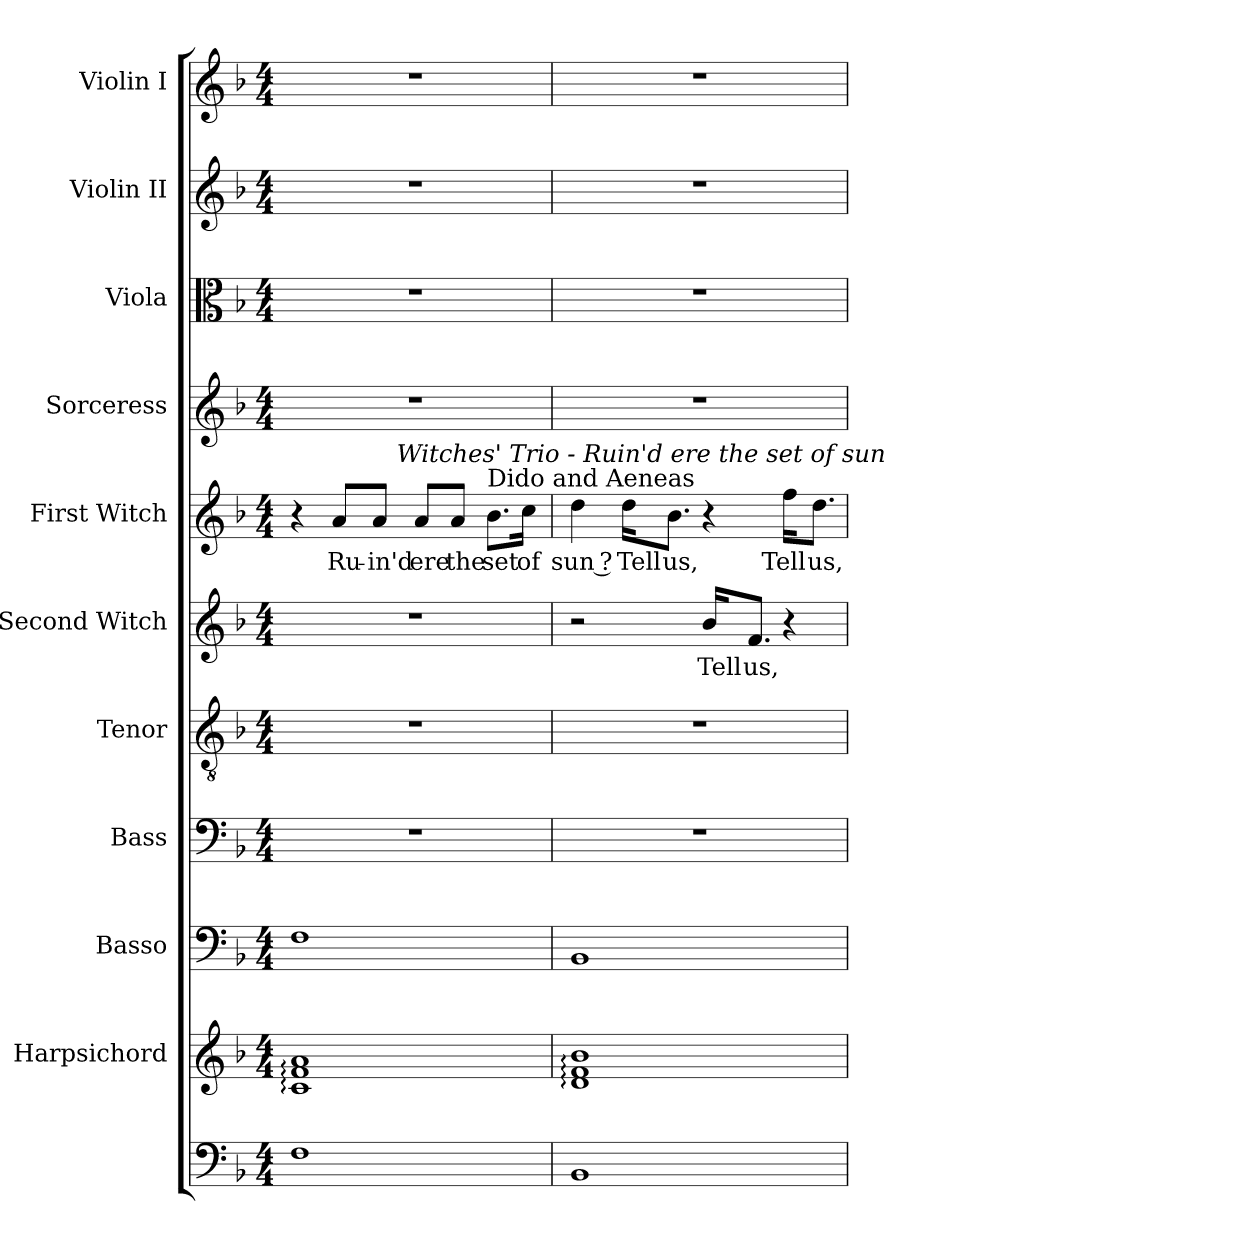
**kern	**kern	**kern	**kern	**kern	**kern	**text	**kern	**text	**kern	**kern	**kern	**kern
*part11	*part10	*part9	*part8	*part7	*part6	*part6	*part5	*part5	*part4	*part3	*part2	*part1
*staff11	*staff10	*staff9	*staff8	*staff7	*staff6	*staff6	*staff5	*staff5	*staff4	*staff3	*staff2	*staff1
*	*I"Harpsichord	*I"Basso	*I"Bass	*I"Tenor	*I"Second Witch	*	*I"First Witch	*	*I"Sorceress	*I"Viola	*I"Violin II	*I"Violin I
*	*I'Harps.	*I'Basso	*I'B.	*I'T.	*I'Witch-2	*	*I'Witch-1	*	*I'Sorcer.	*I'Vla.	*I'Vln. II	*I'Vln. I
!!LO:PB:g=z
*clefF4	*clefG2	*clefF4	*clefF4	*clefGv2	*clefG2	*	*clefG2	*	*clefG2	*clefC3	*clefG2	*clefG2
*	*	*	*	*ITrd7c12	*	*	*	*	*	*	*	*
*k[b-]	*k[b-]	*k[b-]	*k[b-]	*k[b-]	*k[b-]	*	*k[b-]	*	*k[b-]	*k[b-]	*k[b-]	*k[b-]
*d:	*d:	*d:	*d:	*d:	*d:	*	*d:	*	*d:	*d:	*d:	*d:
*M4/4	*M4/4	*M4/4	*M4/4	*M4/4	*M4/4	*	*M4/4	*	*M4/4	*M4/4	*M4/4	*M4/4
*MM130	*MM130	*MM130	*MM130	*MM130	*MM130	*	*MM130	*	*MM130	*MM130	*MM130	*MM130
=1	=1	=1	=1	=1	=1	=1	=1	=1	=1	=1	=1	=1
!	!	!	!	!	!	!	!LO:TX:a:B:t=Editor&colon; John Henry Fowler	!	!	!	!	!
!	!	!	!	!	!	!	!LO:TX:a:Bi:t=( Revision&colon;  5-21-2006 )	!	!	!	!	!
!	!	!	!	!	!	!	!LO:TX:a:Bi:t=Allegro	!	!	!	!	!
*	*	*	*	*	*	*	*^	*	*	*	*	*
1Fi	1ci: 1fi: 1ai:	1Fi	1r	1r	1r	.	4r	4ryy	.	1r	1r	1r	1r
!	!	!	!	!	!	!	!	!	!LO:LY:b:color=#000000	!	!	!	!
.	.	.	.	.	.	.	8ai/L	8ryy	Ru-	.	.	.	.
!	!	!	!	!	!	!	!	!	!LO:LY:b:color=#000000	!	!	!	!
.	.	.	.	.	.	.	8ai/J	16ryy	-in'd	.	.	.	.
.	.	.	.	.	.	.	.	256ryy	.	.	.	.	.
.	.	.	.	.	.	.	.	1024ryy	.	.	.	.	.
!	!	!	!	!	!	!	!	!LO:TX:a:i:t=Witches' Trio - Ruin'd ere the set of sun	!	!	!	!	!
.	.	.	.	.	.	.	.	2ryy	.	.	.	.	.
!	!	!	!	!	!	!	!	!	!LO:LY:b:color=#000000	!	!	!	!
.	.	.	.	.	.	.	8ai/L	.	ere	.	.	.	.
!	!	!	!	!	!	!	!	!	!LO:LY:b:color=#000000	!	!	!	!
.	.	.	.	.	.	.	8ai/J	.	the	.	.	.	.
!	!	!	!	!	!	!	!LO:TX:a:t=Dido and Aeneas	!	!	!	!	!	!
!	!	!	!	!	!	!	!	!	!LO:LY:b:color=#000000	!	!	!	!
.	.	.	.	.	.	.	8.b-i\L	.	set	.	.	.	.
!	!	!	!	!	!	!	!	!	!LO:LY:b:color=#000000	!	!	!	!
.	.	.	.	.	.	.	16cci\Jk	.	of	.	.	.	.
.	.	.	.	.	.	.	.	32ryy	.	.	.	.	.
.	.	.	.	.	.	.	.	64ryy	.	.	.	.	.
.	.	.	.	.	.	.	.	128ryy	.	.	.	.	.
.	.	.	.	.	.	.	.	512.ryy	.	.	.	.	.
*	*	*	*	*	*	*	*v	*v	*	*	*	*	*
=2	=2	=2	=2	=2	=2	=2	=2	=2	=2	=2	=2	=2
*	*	*	*	*	*	*	*^	*	*	*	*	*
!	!	!	!	!	!	!	!LO:TX:a:Bi:t=( Mvmt. 18 )	!	!	!	!	!	!
!	!	!	!	!	!	!	!	!	!LO:LY:b:color=#000000	!	!	!	!
*	*	*	*	*	*	*	*v	*v	*	*	*	*	*
1BB-i	1di: 1fi: 1b-i:	1BB-i	1r	1r	2r	.	4ddi\	sun ?	1r	1r	1r	1r
!	!	!	!	!	!	!	!	!LO:LY:b:color=#000000	!	!	!	!
.	.	.	.	.	.	.	16ddi\KL	Tell	.	.	.	.
!	!	!	!	!	!	!	!	!LO:LY:b:color=#000000	!	!	!	!
.	.	.	.	.	.	.	8.b-i\J	us,	.	.	.	.
!	!	!	!	!	!	!LO:LY:b:color=#000000	!	!	!	!	!	!
.	.	.	.	.	16b-i/KL	Tell	4r	.	.	.	.	.
!	!	!	!	!	!	!LO:LY:b:color=#000000	!	!	!	!	!	!
.	.	.	.	.	8.fi/J	us,	.	.	.	.	.	.
!	!	!	!	!	!	!	!	!LO:LY:b:color=#000000	!	!	!	!
.	.	.	.	.	4r	.	16ffi\KL	Tell	.	.	.	.
!	!	!	!	!	!	!	!	!LO:LY:b:color=#000000	!	!	!	!
.	.	.	.	.	.	.	8.ddi\J	us,	.	.	.	.
=	=	=	=	=	=	=	=	=	=	=	=	=
*-	*-	*-	*-	*-	*-	*-	*-	*-	*-	*-	*-	*-
